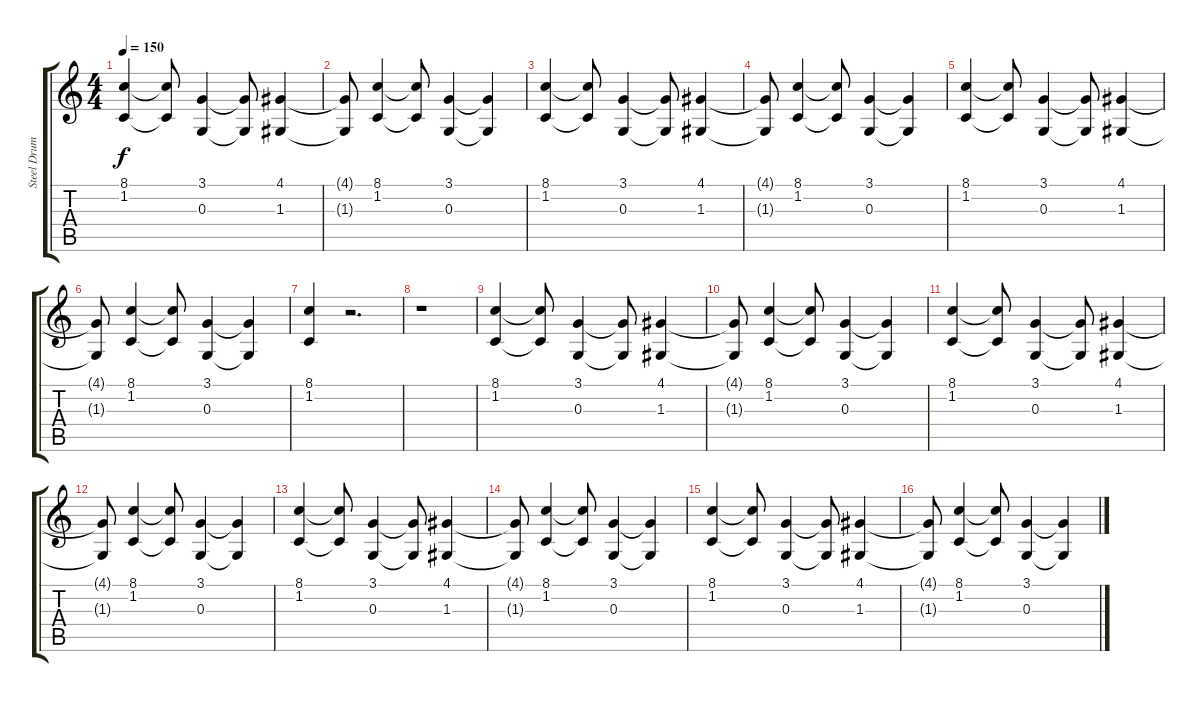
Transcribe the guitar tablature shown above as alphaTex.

\track ("Steel Drums" "Steel Drum") {instrument steeldrums}
\staff {score tabs}
\tuning (E4 B3 G3 D3 A2 E2) {hide}
\ts (4 4)
\tempo 150
\clef g2
\ks c
(8.1 1.2).4{dy f} (8.1{t} 1.2{t}).8 (3.1 0.3).4 (3.1{t} 0.3{t}).8 (4.1 1.3).4 |
(4.1{t} 1.3{t}).8 (8.1 1.2).4 (8.1{t} 1.2{t}).8 (3.1 0.3).4 (3.1{t} 0.3{t}).4 |
(8.1 1.2).4 (8.1{t} 1.2{t}).8 (3.1 0.3).4 (3.1{t} 0.3{t}).8 (4.1 1.3).4 |
(4.1{t} 1.3{t}).8 (8.1 1.2).4 (8.1{t} 1.2{t}).8 (3.1 0.3).4 (3.1{t} 0.3{t}).4 |
(8.1 1.2).4 (8.1{t} 1.2{t}).8 (3.1 0.3).4 (3.1{t} 0.3{t}).8 (4.1 1.3).4 |
(4.1{t} 1.3{t}).8 (8.1 1.2).4 (8.1{t} 1.2{t}).8 (3.1 0.3).4 (3.1{t} 0.3{t}).4 |
(8.1 1.2).4 r.2{d} |
r.1 |
(8.1 1.2).4 (8.1{t} 1.2{t}).8 (3.1 0.3).4 (3.1{t} 0.3{t}).8 (4.1 1.3).4 |
(4.1{t} 1.3{t}).8 (8.1 1.2).4 (8.1{t} 1.2{t}).8 (3.1 0.3).4 (3.1{t} 0.3{t}).4 |
(8.1 1.2).4 (8.1{t} 1.2{t}).8 (3.1 0.3).4 (3.1{t} 0.3{t}).8 (4.1 1.3).4 |
(4.1{t} 1.3{t}).8 (8.1 1.2).4 (8.1{t} 1.2{t}).8 (3.1 0.3).4 (3.1{t} 0.3{t}).4 |
(8.1 1.2).4 (8.1{t} 1.2{t}).8 (3.1 0.3).4 (3.1{t} 0.3{t}).8 (4.1 1.3).4 |
(4.1{t} 1.3{t}).8 (8.1 1.2).4 (8.1{t} 1.2{t}).8 (3.1 0.3).4 (3.1{t} 0.3{t}).4 |
(8.1 1.2).4 (8.1{t} 1.2{t}).8 (3.1 0.3).4 (3.1{t} 0.3{t}).8 (4.1 1.3).4 |
(4.1{t} 1.3{t}).8 (8.1 1.2).4 (8.1{t} 1.2{t}).8 (3.1 0.3).4 (3.1{t} 0.3{t}).4
